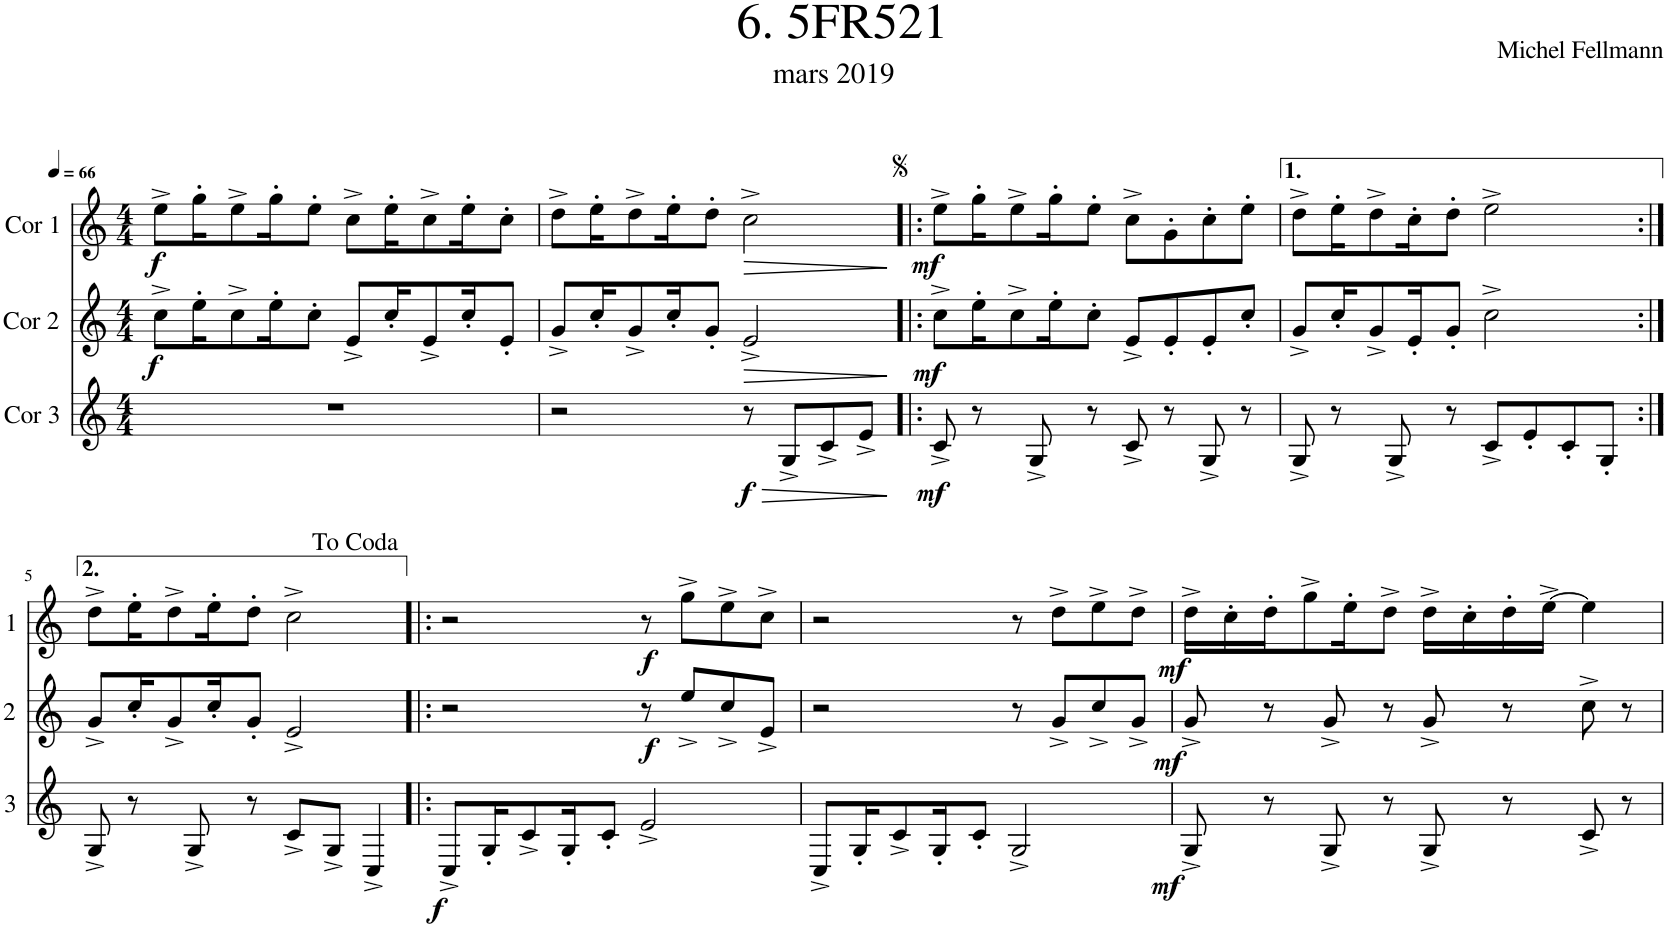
**kern	**dynam	**kern	**dynam	**kern	**dynam
*part3	*part3	*part2	*part2	*part1	*part1
*staff3	*staff3	*staff2	*staff2	*staff1	*staff1
*I"Cor 3	*	*I"Cor 2	*	*I"Cor 1	*
*clefG2	*	*clefG2	*	*clefG2	*
*Trd4c7	*	*Trd4c7	*	*Trd4c7	*
*k[]	*	*k[]	*	*k[]	*
*M4/4	*	*M4/4	*	*M4/4	*
*MM66	*	*MM66	*	*MM66	*
=1	=1	=1	=1	=1	=1
!	!	!	!LO:DY:b	!	!LO:DY:b
1r	.	8cc^\L	f	8ee^\L	f
.	.	16ee'\K	.	16gg'\K	.
.	.	8cc^\	.	8ee^\	.
.	.	16ee'\K	.	16gg'\K	.
.	.	8cc'\J	.	8ee'\J	.
.	.	8e^/L	.	8cc^\L	.
.	.	16cc'/K	.	16ee'\K	.
.	.	8e^/	.	8cc^\	.
.	.	16cc'/K	.	16ee'\K	.
.	.	8e'/J	.	8cc'\J	.
=2	=2	=2	=2	=2	=2
2r	.	8g^/L	.	8dd^\L	.
.	.	16cc'/K	.	16ee'\K	.
.	.	8g^/	.	8dd^\	.
.	.	16cc'/K	.	16ee'\K	.
.	.	8g'/J	.	8dd'\J	.
!	!LO:HP:b	!	!LO:HP:b	!	!LO:HP:b
!	!LO:DY:n=1:b	!	!	!	!
8r	> f	2e^/	>	2cc^\	>
8G^/L	.	.	.	.	.
8c^/	.	.	.	.	.
8e^/J	.	.	.	.	.
.	]	.	]	.	]
=3!|:	=3!|:	=3!|:	=3!|:	=3!|:	=3!|:
!	!LO:DY:b	!	!LO:DY:b	!	!LO:DY:b
8c^/	mf	8cc^\L	mf	8ee^\L	mf
8r	.	16ee'\K	.	16gg'\K	.
.	.	8cc^\	.	8ee^\	.
8G^/	.	.	.	.	.
.	.	16ee'\K	.	16gg'\K	.
8r	.	8cc'\J	.	8ee'\J	.
8c^/	.	8e^/L	.	8cc^\L	.
8r	.	8e'/	.	8g'\	.
8G^/	.	8e'/	.	8cc'\	.
8r	.	8cc'/J	.	8ee'\J	.
=4	=4	=4	=4	=4	=4
8G^/	.	8g^/L	.	8dd^\L	.
8r	.	16cc'/K	.	16ee'\K	.
.	.	8g^/	.	8dd^\	.
8G^/	.	.	.	.	.
.	.	16e'/K	.	16cc'\K	.
8r	.	8g'/J	.	8dd'\J	.
8c^/L	.	2cc^\	.	2ee^\	.
8e'/	.	.	.	.	.
8c'/	.	.	.	.	.
8G'/J	.	.	.	.	.
!!LO:LB:g=z
=5:|!	=5:|!	=5:|!	=5:|!	=5:|!	=5:|!
8G^/	.	8g^/L	.	8dd^\L	.
8r	.	16cc'/K	.	16ee'\K	.
.	.	8g^/	.	8dd^\	.
8G^/	.	.	.	.	.
.	.	16cc'/K	.	16ee'\K	.
8r	.	8g'/J	.	8dd'\J	.
8c^/L	.	2e^/	.	2cc^\	.
8G^/J	.	.	.	.	.
4C^/	.	.	.	.	.
=6!|:	=6!|:	=6!|:	=6!|:	=6!|:	=6!|:
!	!LO:DY:b	!	!	!	!
8C^/L	f	2r	.	2r	.
16G'/K	.	.	.	.	.
8c^/	.	.	.	.	.
16G'/K	.	.	.	.	.
8c'/J	.	.	.	.	.
!	!	!	!LO:DY:b	!	!LO:DY:b
2e^/	.	8r	f	8r	f
.	.	8ee^/L	.	8gg^\L	.
.	.	8cc^/	.	8ee^\	.
.	.	8e^/J	.	8cc^\J	.
=7	=7	=7	=7	=7	=7
8C^/L	.	2r	.	2r	.
16G'/K	.	.	.	.	.
8c^/	.	.	.	.	.
16G'/K	.	.	.	.	.
8c'/J	.	.	.	.	.
2G^/	.	8r	.	8r	.
.	.	8g^/L	.	8dd^\L	.
.	.	8cc^/	.	8ee^\	.
.	.	8g^/J	.	8dd^\J	.
=8	=8	=8	=8	=8	=8
!	!LO:DY:b	!	!LO:DY:b	!	!LO:DY:b
8G^/	mf	8g^/	mf	16dd^\LL	mf
.	.	.	.	16cc'\	.
8r	.	8r	.	16dd'\J	.
.	.	.	.	8gg^\	.
8G^/	.	8g^/	.	.	.
.	.	.	.	16ee'\K	.
8r	.	8r	.	8dd^\J	.
8G^/	.	8g^/	.	16dd^\LL	.
.	.	.	.	16cc'\	.
8r	.	8r	.	16dd'\	.
.	.	.	.	[16ee^\JJ	.
8c^/	.	8cc^\	.	4ee\]	.
8r	.	8r	.	.	.
=	=	=	=	=	=
*-	*-	*-	*-	*-	*-
